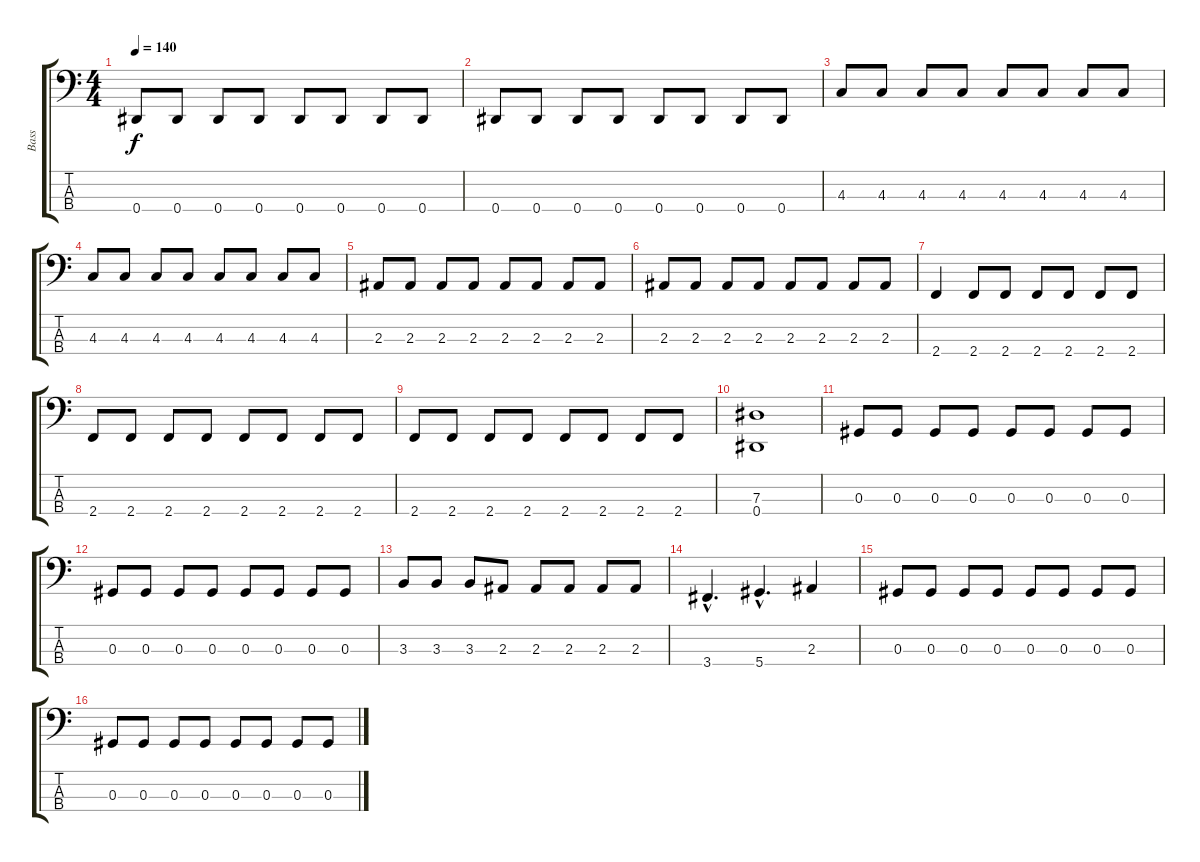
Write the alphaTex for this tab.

\track ("Bass" "Bass") {instrument electricbassfinger}
\staff {score tabs}
\tuning (Gb2 Db2 Ab1 Eb1) {hide}
\ts (4 4)
\tempo 140
\clef f4
\ks c
0.4.8{dy f} 0.4.8 0.4.8 0.4.8 0.4.8 0.4.8 0.4.8 0.4.8 |
0.4.8 0.4.8 0.4.8 0.4.8 0.4.8 0.4.8 0.4.8 0.4.8 |
4.3.8 4.3.8 4.3.8 4.3.8 4.3.8 4.3.8 4.3.8 4.3.8 |
4.3.8 4.3.8 4.3.8 4.3.8 4.3.8 4.3.8 4.3.8 4.3.8 |
2.3.8 2.3.8 2.3.8 2.3.8 2.3.8 2.3.8 2.3.8 2.3.8 |
2.3.8 2.3.8 2.3.8 2.3.8 2.3.8 2.3.8 2.3.8 2.3.8 |
2.4.4 2.4.8 2.4.8 2.4.8 2.4.8 2.4.8 2.4.8 |
2.4.8 2.4.8 2.4.8 2.4.8 2.4.8 2.4.8 2.4.8 2.4.8 |
2.4.8 2.4.8 2.4.8 2.4.8 2.4.8 2.4.8 2.4.8 2.4.8 |
(7.3 0.4).1 |
0.3.8 0.3.8 0.3.8 0.3.8 0.3.8 0.3.8 0.3.8 0.3.8 |
0.3.8 0.3.8 0.3.8 0.3.8 0.3.8 0.3.8 0.3.8 0.3.8 |
3.3.8 3.3.8 3.3.8 2.3.8 2.3.8 2.3.8 2.3.8 2.3.8 |
3.4{hac}.4{d} 5.4{hac}.4{d} 2.3.4 |
0.3.8 0.3.8 0.3.8 0.3.8 0.3.8 0.3.8 0.3.8 0.3.8 |
0.3.8 0.3.8 0.3.8 0.3.8 0.3.8 0.3.8 0.3.8 0.3.8
